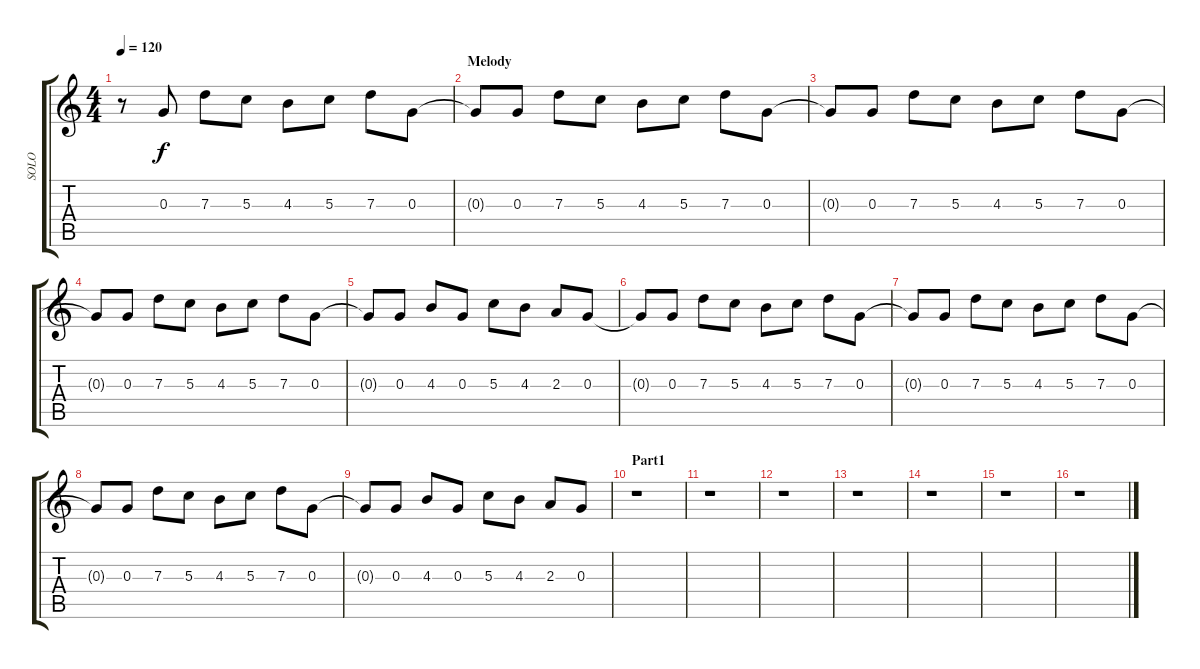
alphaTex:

\track ("SOLO" "SOLO") {instrument overdrivenguitar}
\staff {score tabs}
\tuning (E4 B3 G3 D3 A2 E2) {hide}
\ts (4 4)
\tempo 120
\clef g2
\ks c
r.8{dy f instrument overdrivenguitar} 0.3.8 7.3.8 5.3.8 4.3.8 5.3.8 7.3.8 0.3.8 |
\section ("" "Melody")
0.3{t}.8 0.3.8 7.3.8 5.3.8 4.3.8 5.3.8 7.3.8 0.3.8 |
0.3{t}.8 0.3.8 7.3.8 5.3.8 4.3.8 5.3.8 7.3.8 0.3.8 |
0.3{t}.8 0.3.8 7.3.8 5.3.8 4.3.8 5.3.8 7.3.8 0.3.8 |
0.3{t}.8 0.3.8 4.3.8 0.3.8 5.3.8 4.3.8 2.3.8 0.3.8 |
0.3{t}.8 0.3.8 7.3.8 5.3.8 4.3.8 5.3.8 7.3.8 0.3.8 |
0.3{t}.8 0.3.8 7.3.8 5.3.8 4.3.8 5.3.8 7.3.8 0.3.8 |
0.3{t}.8 0.3.8 7.3.8 5.3.8 4.3.8 5.3.8 7.3.8 0.3.8 |
0.3{t}.8 0.3.8 4.3.8 0.3.8 5.3.8 4.3.8 2.3.8 0.3.8 |
\section ("" "Part1 ")
r.1 |
r.1 |
r.1 |
r.1 |
r.1 |
r.1 |
r.1
